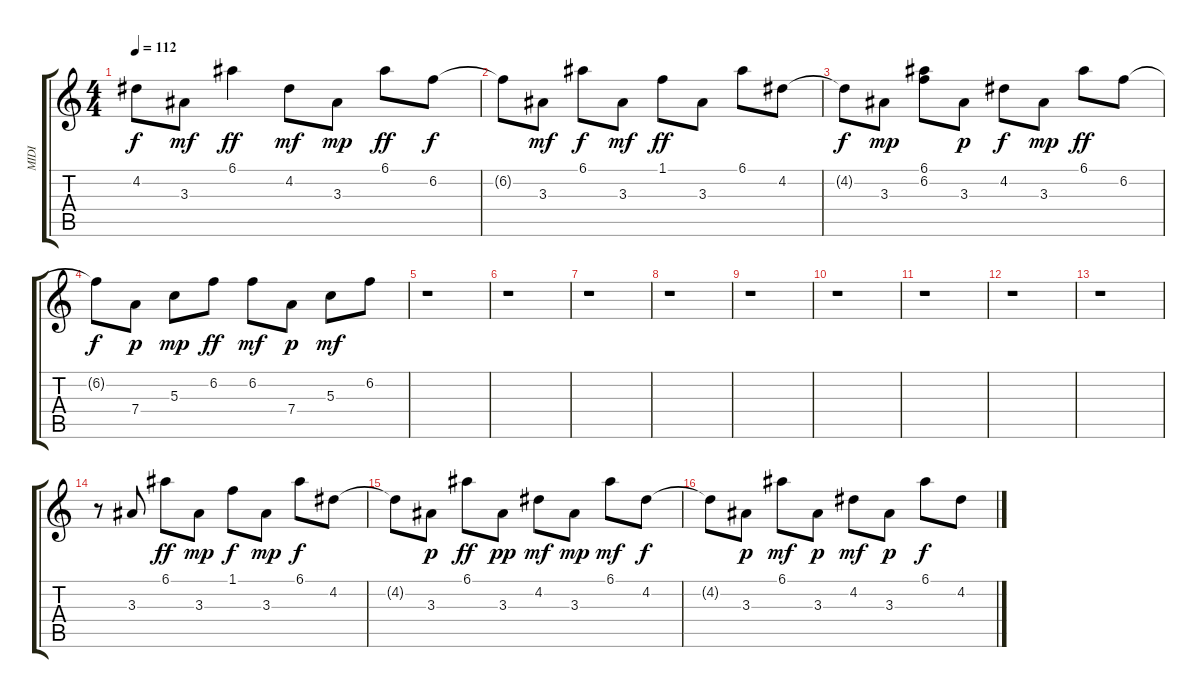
\track ("MIDI" "MIDI") {instrument electricguitarclean}
\staff {score tabs}
\tuning (E4 B3 G3 D3 A2 E2) {hide}
\ts (4 4)
\tempo 112
\clef g2
\ks c
4.2{t}.8{dy f} 3.3.8{dy mf} 6.1.4{dy ff} 4.2.8{dy mf} 3.3.8{dy mp} 6.1.8{dy ff} 6.2.8{dy f} |
6.2{t}.8 3.3.8{dy mf} 6.1.8{dy f} 3.3.8{dy mf} 1.1.8{dy ff} 3.3.8 6.1.8 4.2.8 |
4.2{t}.8{dy f} 3.3.8{dy mp} (6.1 6.2).8 3.3.8{dy p} 4.2.8{dy f} 3.3.8{dy mp} 6.1.8{dy ff} 6.2.8 |
6.2{t}.8{dy f} 7.4.8{dy p} 5.3.8{dy mp} 6.2.8{dy ff} 6.2.8{dy mf} 7.4.8{dy p} 5.3.8{dy mf} 6.2.8 |
r.1 |
r.1 |
r.1 |
r.1 |
r.1 |
r.1 |
r.1 |
r.1 |
r.1 |
r.8 3.3.8 6.1.8{dy ff} 3.3.8{dy mp} 1.1.8{dy f} 3.3.8{dy mp} 6.1.8{dy f} 4.2.8 |
4.2{t}.8 3.3.8{dy p} 6.1.8{dy ff} 3.3.8{dy pp} 4.2.8{dy mf} 3.3.8{dy mp} 6.1.8{dy mf} 4.2.8{dy f} |
4.2{t}.8 3.3.8{dy p} 6.1.8{dy mf} 3.3.8{dy p} 4.2.8{dy mf} 3.3.8{dy p} 6.1.8{dy f} 4.2.8
